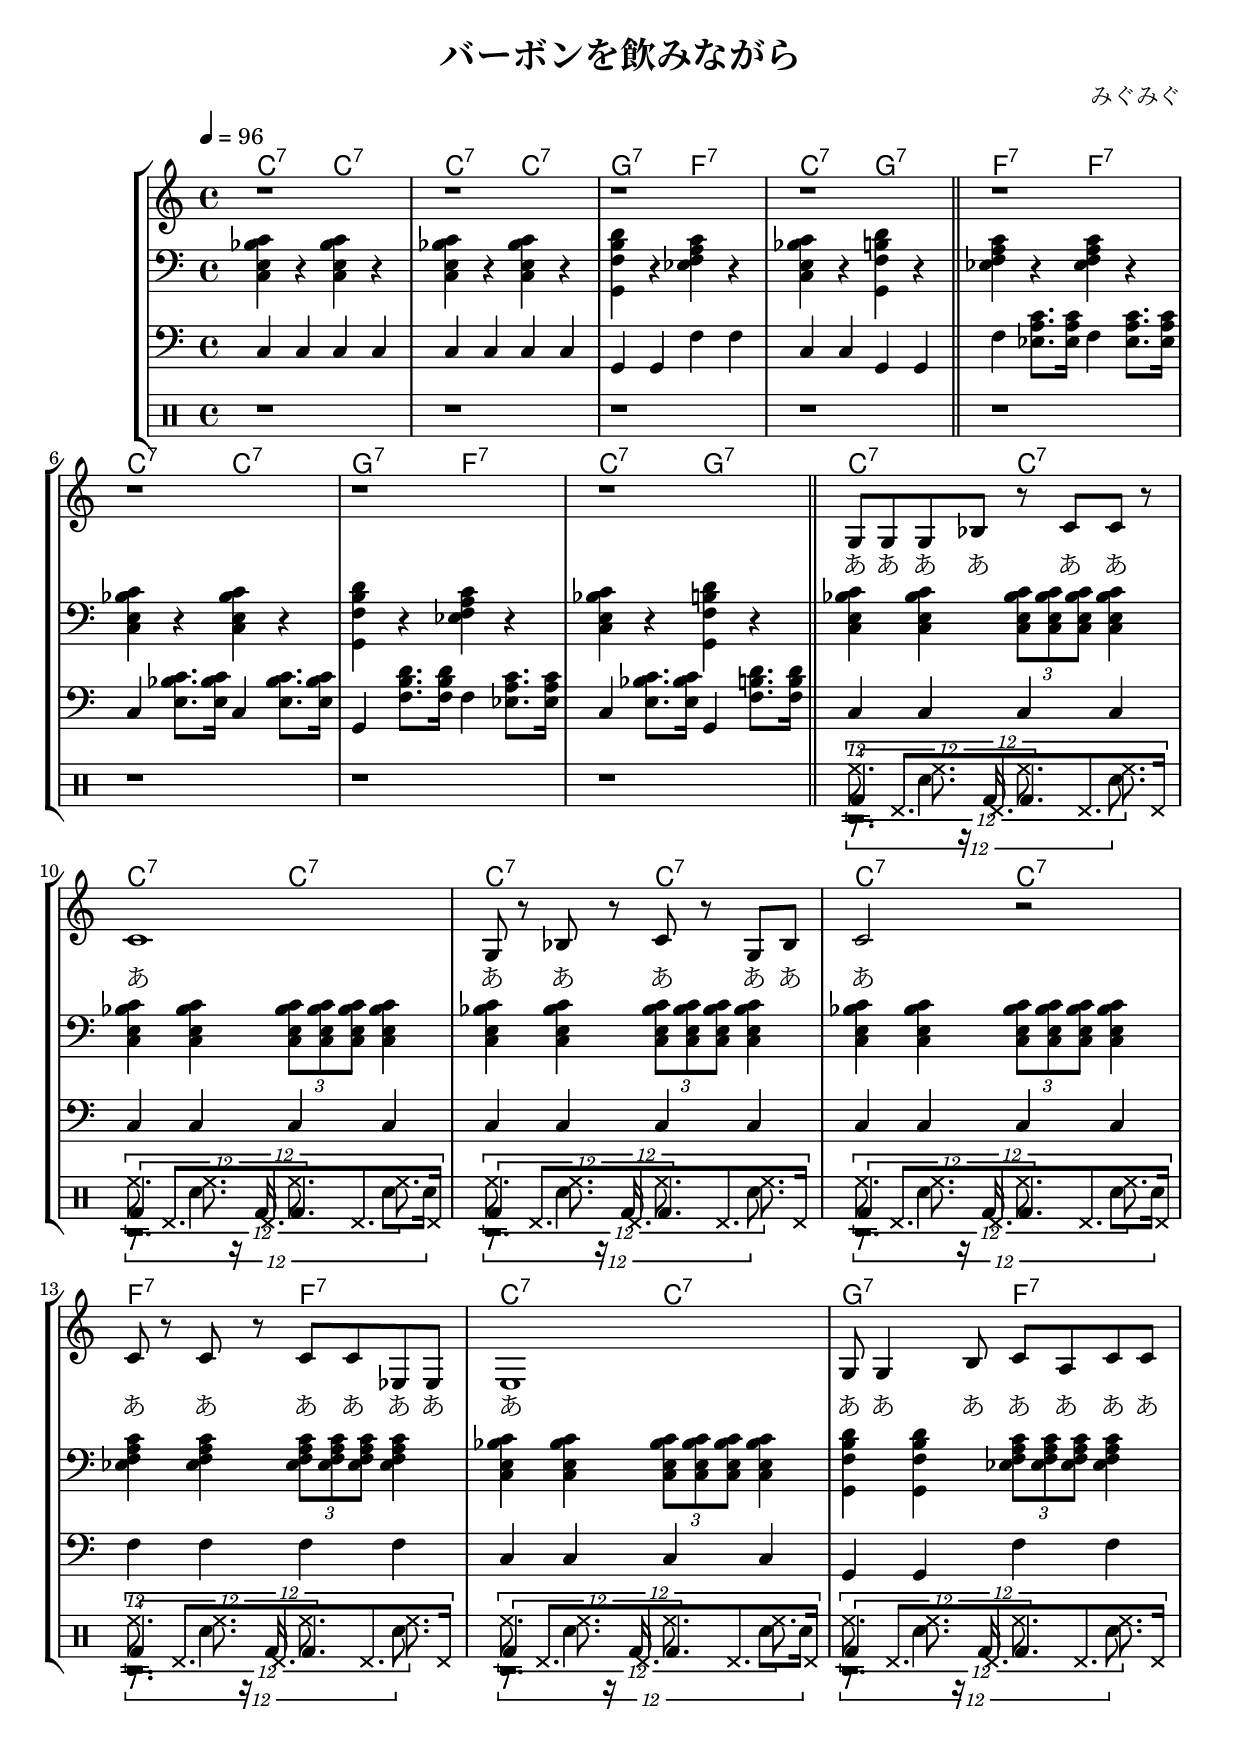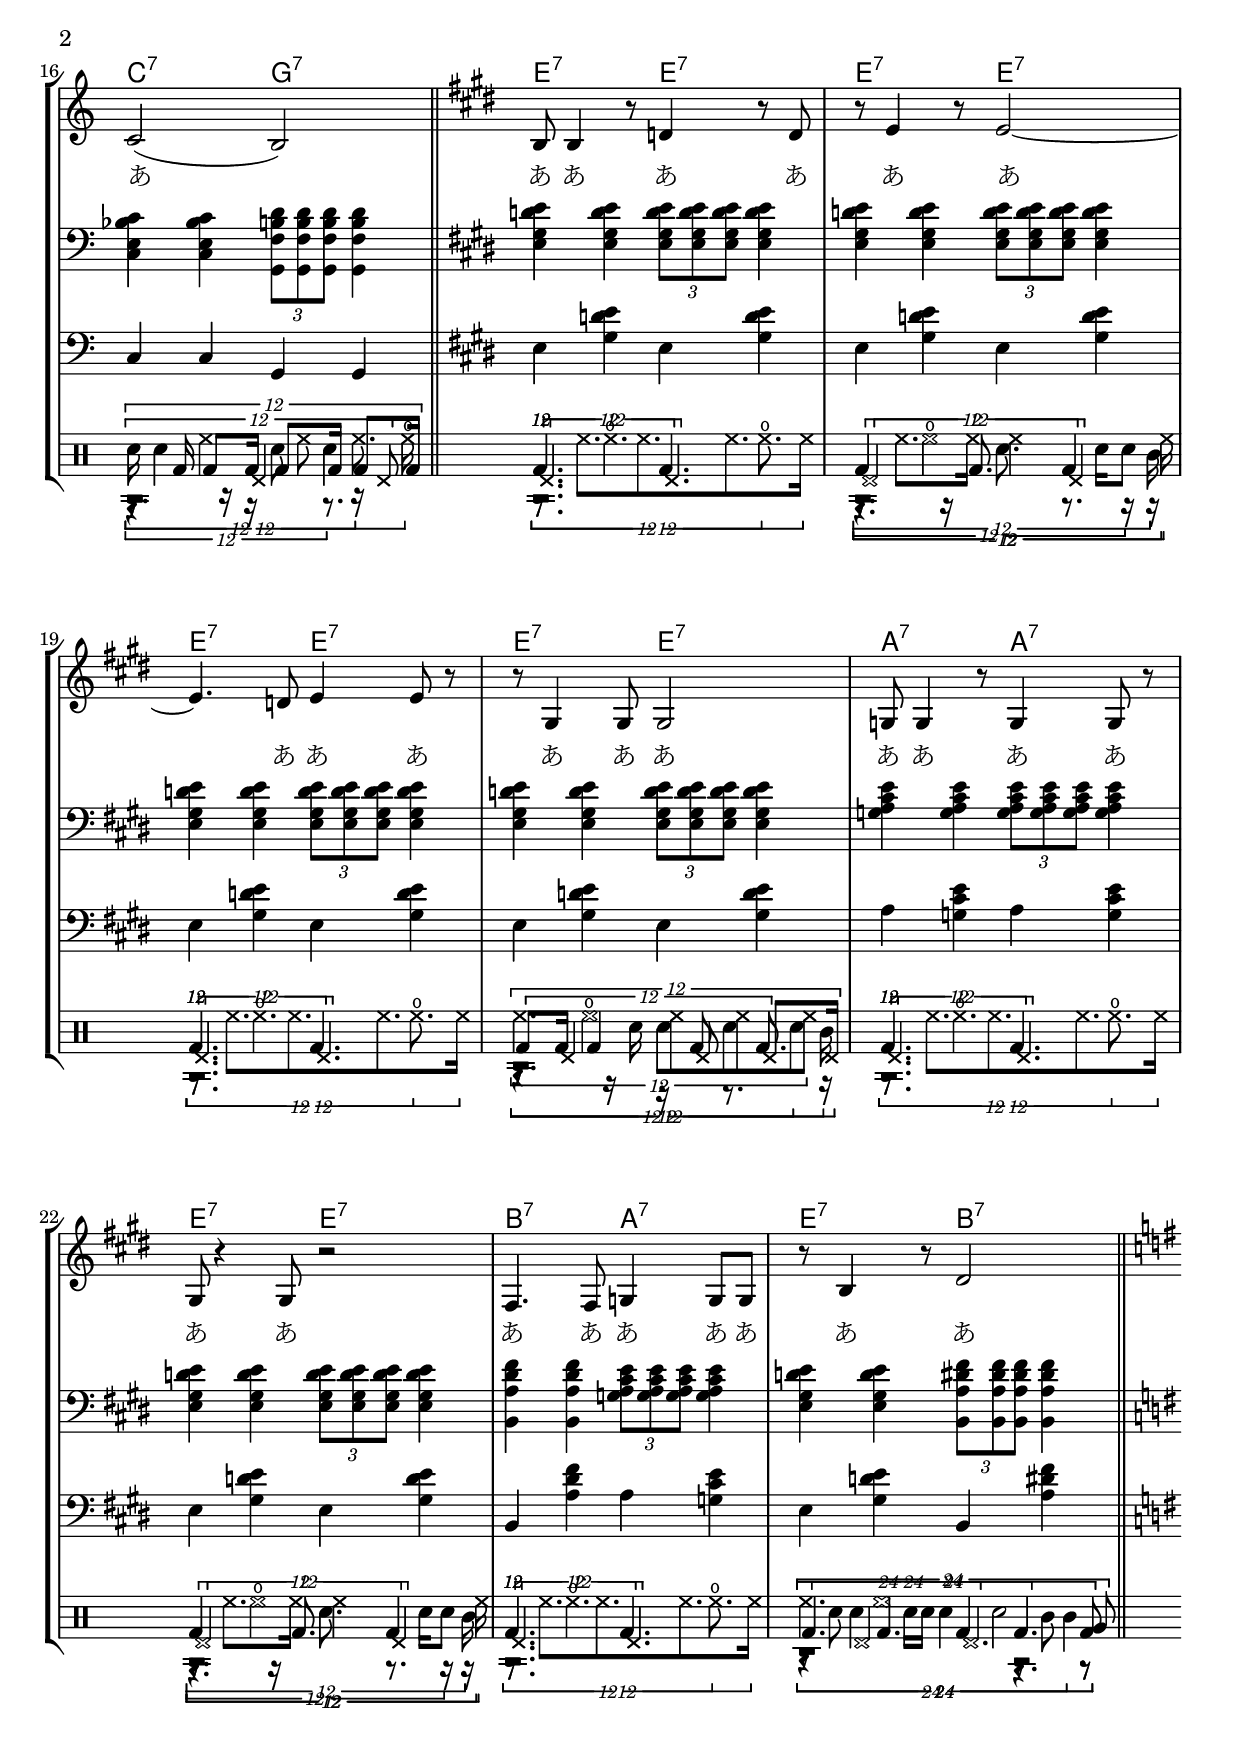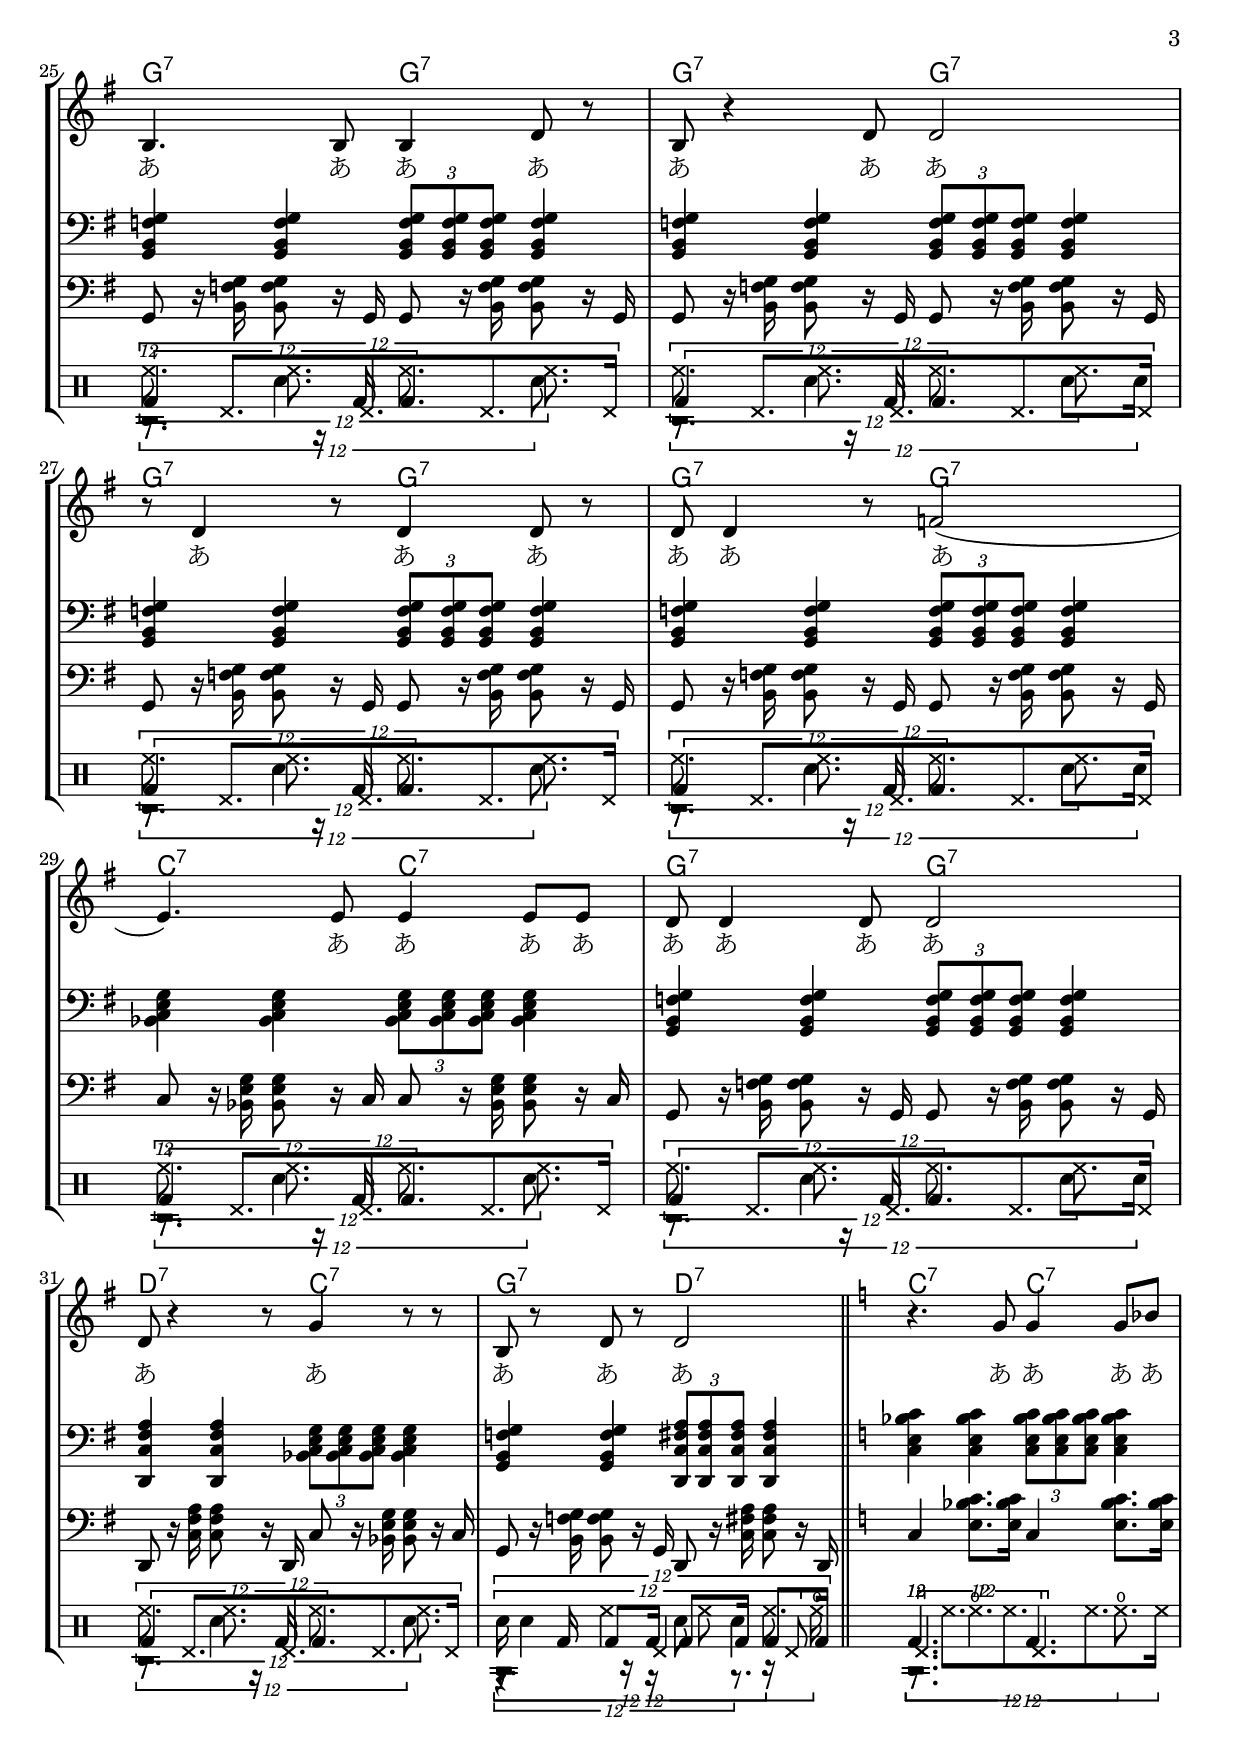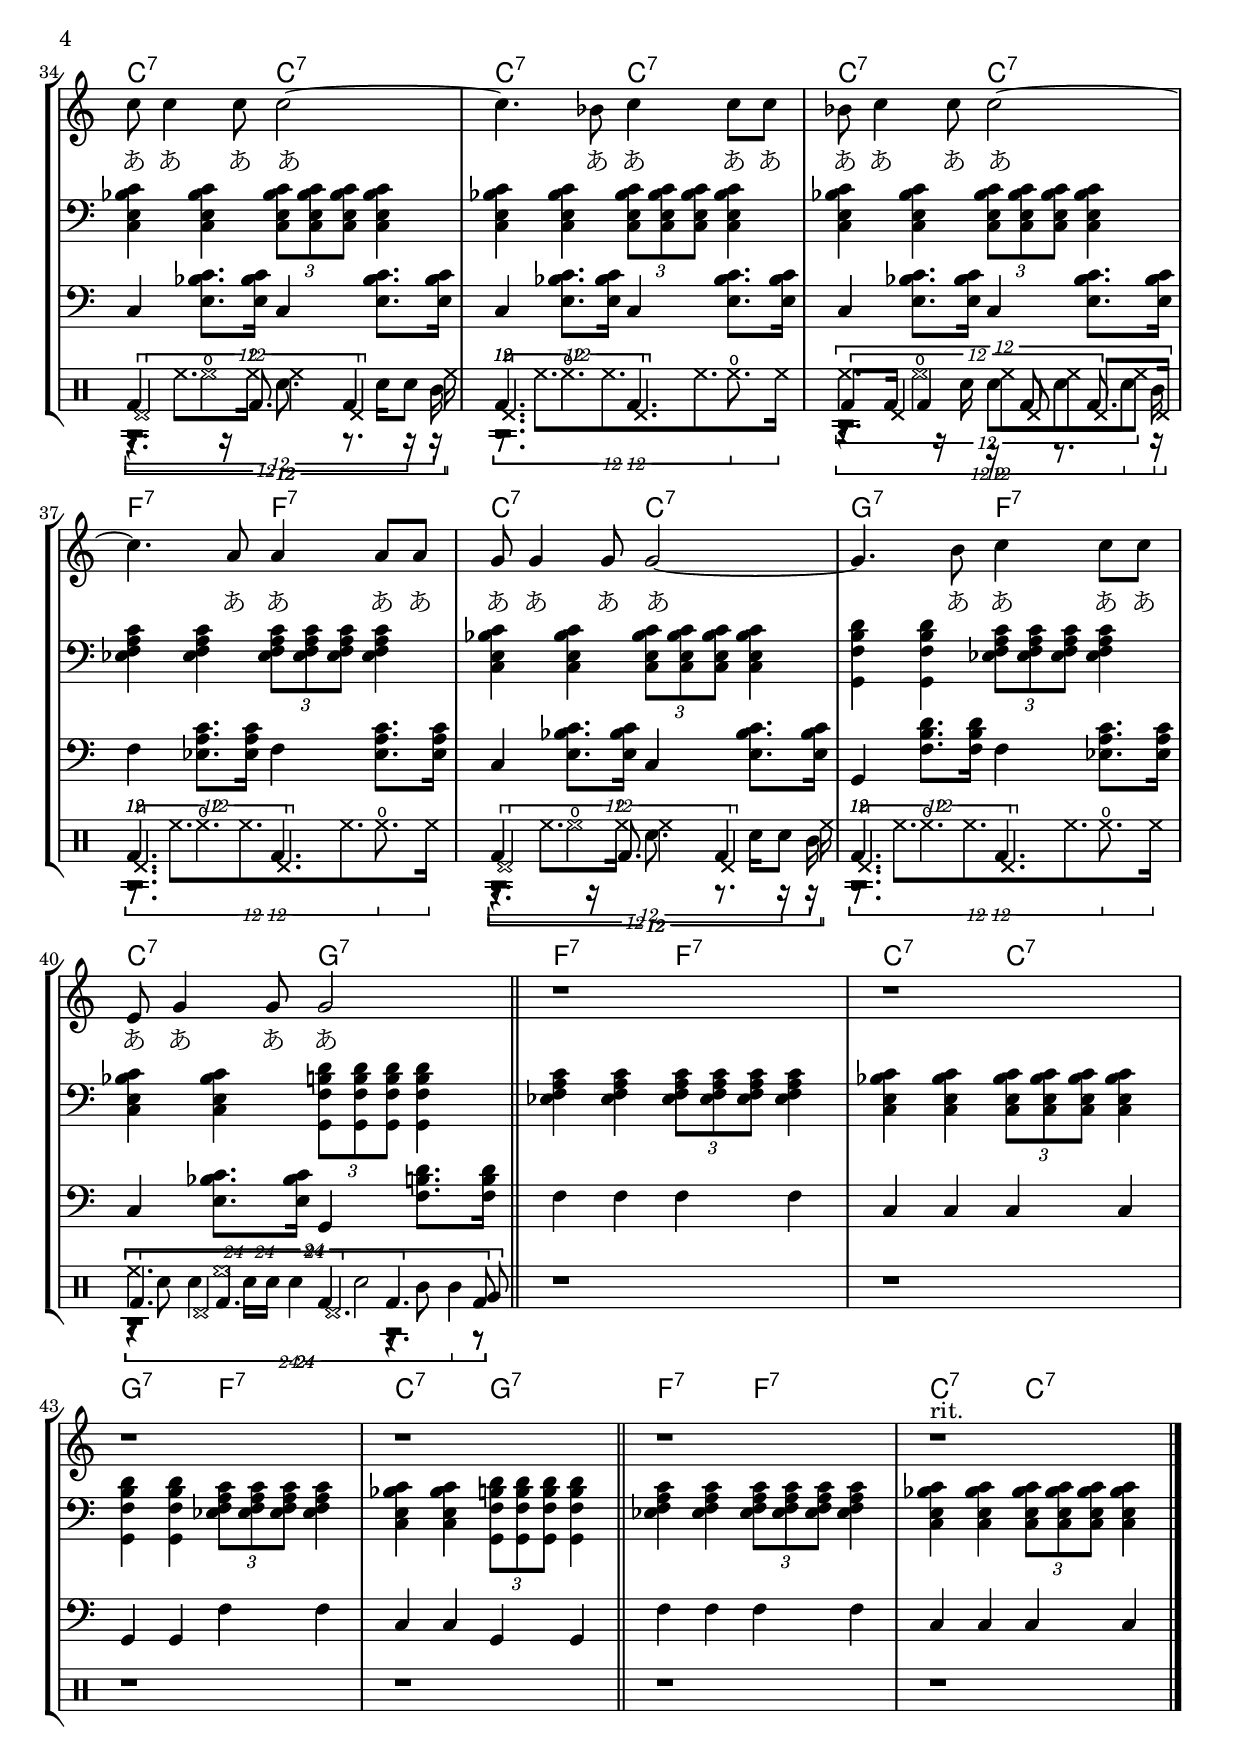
\version "2.12.1"

\header {
	title = \markup {バーボンを飲みながら}
	composer = \markup \center-column {みぐみぐ}
}

harmony = \chordmode {
	c2:7 c:7 c:7 c:7 g:7 f:7 c:7 g:7 

	f:7 f:7 c:7 c:7 g:7 f:7 c:7 g:7 

	c:7 c:7 c:7 c:7 c:7 c:7 c:7 c:7 f:7 f:7 c:7 c:7 g:7 f:7 c:7 g:7 

	e:7 e:7 e:7 e:7 e:7 e:7 e:7 e:7 a:7 a:7 e:7 e:7 b:7 a:7 e:7 b:7 

	g:7 g:7 g:7 g:7 g:7 g:7 g:7 g:7 c:7 c:7 g:7 g:7 d:7 c:7 g:7 d:7 

	c:7 c:7 c:7 c:7 c:7 c:7 c:7 c:7 f:7 f:7 c:7 c:7 g:7 f:7 c:7 g:7 

	f:7 f:7 c:7 c:7 g:7 f:7 c:7 g:7 

	f:7 f:7 c:7 c:7 
}

melody = {
	\key c \major
	\tempo 4 = 96
	r1 | r1 | r1 | r1   
	r1 | r1 | r1 | r1   
	\set Staff.midiInstrument = #"Honky-tonk"
	 g8  g8  g8  bes8  r8  c'8  c'8  r8 
	c'1 
	g8  r8  bes8  r8  c'8  r8  g8  bes8 
	c'2  r2 
	c'8  r8  c'8  r8  c'8  c'8  es8  es8 
	e1 
	g8  g4  b8  c'8  a8  c'8  c'8 
	c'2  (b2)
	\set Staff.midiInstrument = #"Honky-tonk"
		\key e \major
 b8  b4  r8  d'4  r8  d'8 
	r8  e'4  r8  e'2~ 
	e'4.  d'8  e'4  e'8  r8 
	r8  gis4  gis8  gis2 
	g8  g4  r8  g4  g8  r8 
	gis8  r4  gis8  r2 
	fis4.  fis8  g4  g8  g8 
	r8  b4  r8  dis'2
	\set Staff.midiInstrument = #"Honky-tonk"
		\key g \major
 b4.  b8  b4  d'8  r8 
	b8  r4  d'8  d'2 
	r8  d'4  r8  d'4  d'8  r8 
	d'8  d'4  r8  f'2 
	(e'4.)  e'8  e'4  e'8  e'8 
	d'8  d'4  d'8  d'2 
	d'8  r4  r8  g'4  r8  r8 
	b8  r8  d'8  r8  d'2
	\set Staff.midiInstrument = #"Honky-tonk"
		\key c \major
r4. g'8  g'4  g'8  bes'8 
	c''8  c''4  c''8  c''2~ 
	c''4.  bes'8  c''4  c''8  c''8 
	bes'8  c''4  c''8  c''2~ 
	c''4.  a'8  a'4  a'8  a'8 
	g'8  g'4  g'8  g'2~ 
	g'4.  b'8  c''4  c''8  c''8 
	e'8  g'4  g'8  g'2
	r1 | r1 | r1 | r1   
	r1 | r1^"rit." \bar "|."
}

words = \lyricmode {
	
	
	あ  あ  あ  あ  あ  あ  あ  あ  あ  あ  あ  あ  あ  あ  あ  あ  あ  あ  あ  あ  あ  あ  あ  あ  あ  あ  あ  あ  
	あ  あ  あ  あ  あ  あ  あ  あ  あ  あ  あ  あ  あ  あ  あ  あ  あ  あ  あ  あ  あ  あ  あ  あ  あ  
	あ  あ  あ  あ  あ  あ  あ  あ  あ  あ  あ  あ  あ  あ  あ  あ  あ  あ  あ  あ  あ  あ  あ  あ  あ  あ  
	あ  あ  あ  あ  あ  あ  あ  あ  あ  あ  あ  あ  あ  あ  あ  あ  あ  あ  あ  あ  あ  あ  あ  あ  あ  あ  あ  あ  あ  あ  あ  あ  
	
	
}

tempochange = {
	\tempo 4 = 96
	r1 | r1 | r1 | r1 \bar "||"
	\tempo 4 = 96
	r1 | r1 | r1 | r1 \bar "||"
	\tempo 4 = 96
	r1 | r1 | r1 | r1 | r1 | r1 | r1 | r1 \bar "||"
	\tempo 4 = 96
	r1 | r1 | r1 | r1 | r1 | r1 | r1 | r1 \bar "||"
	\tempo 4 = 96
	r1 | r1 | r1 | r1 | r1 | r1 | r1 | r1 \bar "||"
	\tempo 4 = 96
	r1 | r1 | r1 | r1 | r1 | r1 | r1 | r1 \bar "||"
	\tempo 4 = 96
	r1 | r1 | r1 | r1 \bar "||"
	\tempo 4 = 96
	r1 | \tempo 4 = 72 r2 \tempo 4 = 64 r2 \bar "|."
}

mainacc = {
	\clef bass
	\set Staff.midiInstrument = #"Acoustic Guitar (steel)"
	\key c \major
	\tempo 4 = 96
	<c e bes c'>4 r4
	<c e bes c'>4 r4
	<c e bes c'>4 r4
	<c e bes c'>4 r4
	<g, f b d'>4 r4
	<f es a c'>4 r4
	<c e bes c'>4 r4
	<g, f b d'>4 r4
	\bar "||"

	\set Staff.midiInstrument = #"Acoustic Guitar (steel)"
	<f es a c'>4 r4
	<f es a c'>4 r4
	<c e bes c'>4 r4
	<c e bes c'>4 r4
	<g, f b d'>4 r4
	<f es a c'>4 r4
	<c e bes c'>4 r4
	<g, f b d'>4 r4
	\bar "||"

	\set Staff.midiInstrument = #"Acoustic Guitar (steel)"
	<c e bes c'>4 <c e bes c'>4
	\tuplet 3/2 { <c e bes c'>8 <c e bes c'>8 <c e bes c'>8 } <c e bes c'>4
	<c e bes c'>4 <c e bes c'>4
	\tuplet 3/2 { <c e bes c'>8 <c e bes c'>8 <c e bes c'>8 } <c e bes c'>4
	<c e bes c'>4 <c e bes c'>4
	\tuplet 3/2 { <c e bes c'>8 <c e bes c'>8 <c e bes c'>8 } <c e bes c'>4
	<c e bes c'>4 <c e bes c'>4
	\tuplet 3/2 { <c e bes c'>8 <c e bes c'>8 <c e bes c'>8 } <c e bes c'>4
	<f es a c'>4 <f es a c'>4
	\tuplet 3/2 { <f es a c'>8 <f es a c'>8 <f es a c'>8 } <f es a c'>4
	<c e bes c'>4 <c e bes c'>4
	\tuplet 3/2 { <c e bes c'>8 <c e bes c'>8 <c e bes c'>8 } <c e bes c'>4
	<g, f b d'>4 <g, f b d'>4
	\tuplet 3/2 { <f es a c'>8 <f es a c'>8 <f es a c'>8 } <f es a c'>4
	<c e bes c'>4 <c e bes c'>4
	\tuplet 3/2 { <g, f b d'>8 <g, f b d'>8 <g, f b d'>8 } <g, f b d'>4
	\bar "||"

	\set Staff.midiInstrument = #"Acoustic Guitar (steel)"
	\key e \major
	<e gis d' e'>4 <e gis d' e'>4
	\tuplet 3/2 { <e gis d' e'>8 <e gis d' e'>8 <e gis d' e'>8 } <e gis d' e'>4
	<e gis d' e'>4 <e gis d' e'>4
	\tuplet 3/2 { <e gis d' e'>8 <e gis d' e'>8 <e gis d' e'>8 } <e gis d' e'>4
	<e gis d' e'>4 <e gis d' e'>4
	\tuplet 3/2 { <e gis d' e'>8 <e gis d' e'>8 <e gis d' e'>8 } <e gis d' e'>4
	<e gis d' e'>4 <e gis d' e'>4
	\tuplet 3/2 { <e gis d' e'>8 <e gis d' e'>8 <e gis d' e'>8 } <e gis d' e'>4
	<a g cis' e'>4 <a g cis' e'>4
	\tuplet 3/2 { <a g cis' e'>8 <a g cis' e'>8 <a g cis' e'>8 } <a g cis' e'>4
	<e gis d' e'>4 <e gis d' e'>4
	\tuplet 3/2 { <e gis d' e'>8 <e gis d' e'>8 <e gis d' e'>8 } <e gis d' e'>4
	<b, a dis' fis'>4 <b, a dis' fis'>4
	\tuplet 3/2 { <a g cis' e'>8 <a g cis' e'>8 <a g cis' e'>8 } <a g cis' e'>4
	<e gis d' e'>4 <e gis d' e'>4
	\tuplet 3/2 { <b, a dis' fis'>8 <b, a dis' fis'>8 <b, a dis' fis'>8 } <b, a dis' fis'>4
	\bar "||"

	\set Staff.midiInstrument = #"Acoustic Guitar (steel)"
	\key g \major
	<g, b, f g>4 <g, b, f g>4
	\tuplet 3/2 { <g, b, f g>8 <g, b, f g>8 <g, b, f g>8 } <g, b, f g>4
	<g, b, f g>4 <g, b, f g>4
	\tuplet 3/2 { <g, b, f g>8 <g, b, f g>8 <g, b, f g>8 } <g, b, f g>4
	<g, b, f g>4 <g, b, f g>4
	\tuplet 3/2 { <g, b, f g>8 <g, b, f g>8 <g, b, f g>8 } <g, b, f g>4
	<g, b, f g>4 <g, b, f g>4
	\tuplet 3/2 { <g, b, f g>8 <g, b, f g>8 <g, b, f g>8 } <g, b, f g>4
	<c bes, e g>4 <c bes, e g>4
	\tuplet 3/2 { <c bes, e g>8 <c bes, e g>8 <c bes, e g>8 } <c bes, e g>4
	<g, b, f g>4 <g, b, f g>4
	\tuplet 3/2 { <g, b, f g>8 <g, b, f g>8 <g, b, f g>8 } <g, b, f g>4
	<d, c fis a>4 <d, c fis a>4
	\tuplet 3/2 { <c bes, e g>8 <c bes, e g>8 <c bes, e g>8 } <c bes, e g>4
	<g, b, f g>4 <g, b, f g>4
	\tuplet 3/2 { <d, c fis a>8 <d, c fis a>8 <d, c fis a>8 } <d, c fis a>4
	\bar "||"

	\set Staff.midiInstrument = #"Acoustic Guitar (steel)"
	\key c \major
	<c e bes c'>4 <c e bes c'>4
	\tuplet 3/2 { <c e bes c'>8 <c e bes c'>8 <c e bes c'>8 } <c e bes c'>4
	<c e bes c'>4 <c e bes c'>4
	\tuplet 3/2 { <c e bes c'>8 <c e bes c'>8 <c e bes c'>8 } <c e bes c'>4
	<c e bes c'>4 <c e bes c'>4
	\tuplet 3/2 { <c e bes c'>8 <c e bes c'>8 <c e bes c'>8 } <c e bes c'>4
	<c e bes c'>4 <c e bes c'>4
	\tuplet 3/2 { <c e bes c'>8 <c e bes c'>8 <c e bes c'>8 } <c e bes c'>4
	<f es a c'>4 <f es a c'>4
	\tuplet 3/2 { <f es a c'>8 <f es a c'>8 <f es a c'>8 } <f es a c'>4
	<c e bes c'>4 <c e bes c'>4
	\tuplet 3/2 { <c e bes c'>8 <c e bes c'>8 <c e bes c'>8 } <c e bes c'>4
	<g, f b d'>4 <g, f b d'>4
	\tuplet 3/2 { <f es a c'>8 <f es a c'>8 <f es a c'>8 } <f es a c'>4
	<c e bes c'>4 <c e bes c'>4
	\tuplet 3/2 { <g, f b d'>8 <g, f b d'>8 <g, f b d'>8 } <g, f b d'>4
	\bar "||"

	\set Staff.midiInstrument = #"Acoustic Guitar (steel)"
	<f es a c'>4 <f es a c'>4
	\tuplet 3/2 { <f es a c'>8 <f es a c'>8 <f es a c'>8 } <f es a c'>4
	<c e bes c'>4 <c e bes c'>4
	\tuplet 3/2 { <c e bes c'>8 <c e bes c'>8 <c e bes c'>8 } <c e bes c'>4
	<g, f b d'>4 <g, f b d'>4
	\tuplet 3/2 { <f es a c'>8 <f es a c'>8 <f es a c'>8 } <f es a c'>4
	<c e bes c'>4 <c e bes c'>4
	\tuplet 3/2 { <g, f b d'>8 <g, f b d'>8 <g, f b d'>8 } <g, f b d'>4
	\bar "||"

	\set Staff.midiInstrument = #"Acoustic Guitar (steel)"
	<f es a c'>4 <f es a c'>4
	\tuplet 3/2 { <f es a c'>8 <f es a c'>8 <f es a c'>8 } <f es a c'>4
	<c e bes c'>4 <c e bes c'>4
	\tuplet 3/2 { <c e bes c'>8 <c e bes c'>8 <c e bes c'>8 } <c e bes c'>4
	\bar "|."
}

subacc = {
	\clef bass
	\set Staff.midiInstrument = #"Electric Bass (finger)"
	\key c \major
	\tempo 4 = 96
	c4 c4
	c4 c4
	c4 c4
	c4 c4
	g,4 g,4
	f4 f4
	c4 c4
	g,4 g,4
	\bar "||"

	\set Staff.midiInstrument = #"Electric Bass (finger)"
	f4 <es a c'>8. <es a c'>16
	f4 <es a c'>8. <es a c'>16
	c4 <e bes c'>8. <e bes c'>16
	c4 <e bes c'>8. <e bes c'>16
	g,4 <f b d'>8. <f b d'>16
	f4 <es a c'>8. <es a c'>16
	c4 <e bes c'>8. <e bes c'>16
	g,4 <f b d'>8. <f b d'>16
	\bar "||"

	\set Staff.midiInstrument = #"Electric Bass (finger)"
	c4 c4
	c4 c4
	c4 c4
	c4 c4
	c4 c4
	c4 c4
	c4 c4
	c4 c4
	f4 f4
	f4 f4
	c4 c4
	c4 c4
	g,4 g,4
	f4 f4
	c4 c4
	g,4 g,4
	\bar "||"

	\set Staff.midiInstrument = #"Electric Bass (finger)"
	\key e \major
	e4 <gis d' e'>4
	e4 <gis d' e'>4
	e4 <gis d' e'>4
	e4 <gis d' e'>4
	e4 <gis d' e'>4
	e4 <gis d' e'>4
	e4 <gis d' e'>4
	e4 <gis d' e'>4
	a4 <g cis' e'>4
	a4 <g cis' e'>4
	e4 <gis d' e'>4
	e4 <gis d' e'>4
	b,4 <a dis' fis'>4
	a4 <g cis' e'>4
	e4 <gis d' e'>4
	b,4 <a dis' fis'>4
	\bar "||"

	\set Staff.midiInstrument = #"Electric Bass (finger)"
	\key g \major
	g,8 r16 <b, f g>16 <b, f g>8 r16 g,16
	g,8 r16 <b, f g>16 <b, f g>8 r16 g,16
	g,8 r16 <b, f g>16 <b, f g>8 r16 g,16
	g,8 r16 <b, f g>16 <b, f g>8 r16 g,16
	g,8 r16 <b, f g>16 <b, f g>8 r16 g,16
	g,8 r16 <b, f g>16 <b, f g>8 r16 g,16
	g,8 r16 <b, f g>16 <b, f g>8 r16 g,16
	g,8 r16 <b, f g>16 <b, f g>8 r16 g,16
	c8 r16 <bes, e g>16 <bes, e g>8 r16 c16
	c8 r16 <bes, e g>16 <bes, e g>8 r16 c16
	g,8 r16 <b, f g>16 <b, f g>8 r16 g,16
	g,8 r16 <b, f g>16 <b, f g>8 r16 g,16
	d,8 r16 <c fis a>16 <c fis a>8 r16 d,16
	c8 r16 <bes, e g>16 <bes, e g>8 r16 c16
	g,8 r16 <b, f g>16 <b, f g>8 r16 g,16
	d,8 r16 <c fis a>16 <c fis a>8 r16 d,16
	\bar "||"

	\set Staff.midiInstrument = #"Electric Bass (finger)"
	\key c \major
	c4 <e bes c'>8. <e bes c'>16
	c4 <e bes c'>8. <e bes c'>16
	c4 <e bes c'>8. <e bes c'>16
	c4 <e bes c'>8. <e bes c'>16
	c4 <e bes c'>8. <e bes c'>16
	c4 <e bes c'>8. <e bes c'>16
	c4 <e bes c'>8. <e bes c'>16
	c4 <e bes c'>8. <e bes c'>16
	f4 <es a c'>8. <es a c'>16
	f4 <es a c'>8. <es a c'>16
	c4 <e bes c'>8. <e bes c'>16
	c4 <e bes c'>8. <e bes c'>16
	g,4 <f b d'>8. <f b d'>16
	f4 <es a c'>8. <es a c'>16
	c4 <e bes c'>8. <e bes c'>16
	g,4 <f b d'>8. <f b d'>16
	\bar "||"

	\set Staff.midiInstrument = #"Electric Bass (finger)"
	f4 f4
	f4 f4
	c4 c4
	c4 c4
	g,4 g,4
	f4 f4
	c4 c4
	g,4 g,4
	\bar "||"

	\set Staff.midiInstrument = #"Electric Bass (finger)"
	f4 f4
	f4 f4
	c4 c4
	c4 c4
	\bar "|."
}

percA = {
	\drummode {
	r1 |r1 |r1 |r1 \bar "||"
	r1 |r1 |r1 |r1 \bar "||"
	\times 16/12{ hh8. hh8. hh8. hh8. } |\times 16/12{ hh8. hh8. hh8. hh8. } |\times 16/12{ hh8. hh8. hh8. hh8. } |\times 16/12{ hh8. hh8. hh8. hh8. } |\times 16/12{ hh8. hh8. hh8. hh8. } |\times 16/12{ hh8. hh8. hh8. hh8. } |\times 16/12{ hh8. hh8. hh8. hh8. } |\times 16/12{ r8. hh4 hh8 hh8. } \bar "||"
	\times 16/12{ r8 hh8. hh8. hh8. hh16 } |\times 16/12{ r8 hh8. hh16 hh4 r16 hh16 } |\times 16/12{ r8 hh8. hh8. hh8. hh16 } |\times 16/12{ hh4. hh8 hh8 hh8 } |\times 16/12{ r8 hh8. hh8. hh8. hh16 } |\times 16/12{ r8 hh8. hh16 hh4 r16 hh16 } |\times 16/12{ r8 hh8. hh8. hh8. hh16 } |\times 16/24{ hh4. hh1 r8 } \bar "||"
	\times 16/12{ hh8. hh8. hh8. hh8. } |\times 16/12{ hh8. hh8. hh8. hh8. } |\times 16/12{ hh8. hh8. hh8. hh8. } |\times 16/12{ hh8. hh8. hh8. hh8. } |\times 16/12{ hh8. hh8. hh8. hh8. } |\times 16/12{ hh8. hh8. hh8. hh8. } |\times 16/12{ hh8. hh8. hh8. hh8. } |\times 16/12{ r8. hh4 hh8 hh8. } \bar "||"
	\times 16/12{ r8 hh8. hh8. hh8. hh16 } |\times 16/12{ r8 hh8. hh16 hh4 r16 hh16 } |\times 16/12{ r8 hh8. hh8. hh8. hh16 } |\times 16/12{ hh4. hh8 hh8 hh8 } |\times 16/12{ r8 hh8. hh8. hh8. hh16 } |\times 16/12{ r8 hh8. hh16 hh4 r16 hh16 } |\times 16/12{ r8 hh8. hh8. hh8. hh16 } |\times 16/24{ hh4. hh1 r8 } \bar "||"
	r1 |r1 |r1 |r1 \bar "||"
	r1 |r1 \bar "|."
	}
}

percB = {
	\drummode {
	r1 |r1 |r1 |r1 \bar "||"
	r1 |r1 |r1 |r1 \bar "||"
	\times 16/12{ r8. sn4. sn8. } |\times 16/12{ r8. sn4. sn8 sn16 } |\times 16/12{ r8. sn4. sn8. } |\times 16/12{ r8. sn4. sn8 sn16 } |\times 16/12{ r8. sn4. sn8. } |\times 16/12{ r8. sn4. sn8 sn16 } |\times 16/12{ r8. sn4. sn8. } |\times 16/12{ sn16 sn4 r16 sn8 sn4 } \bar "||"
	\times 16/12{ r2. } |\times 16/12{ r4. sn8. sn16 sn8 } |\times 16/12{ r2. } |\times 16/12{ r4 r16 sn16 sn8 sn8 sn8 } |\times 16/12{ r2. } |\times 16/12{ r4. sn8. sn16 sn8 } |\times 16/12{ r2. } |\times 16/24{ r8 sn8 sn4 sn16 sn16 sn4 sn2 r8 } \bar "||"
	\times 16/12{ r8. sn4. sn8. } |\times 16/12{ r8. sn4. sn8 sn16 } |\times 16/12{ r8. sn4. sn8. } |\times 16/12{ r8. sn4. sn8 sn16 } |\times 16/12{ r8. sn4. sn8. } |\times 16/12{ r8. sn4. sn8 sn16 } |\times 16/12{ r8. sn4. sn8. } |\times 16/12{ sn16 sn4 r16 sn8 sn4 } \bar "||"
	\times 16/12{ r2. } |\times 16/12{ r4. sn8. sn16 sn8 } |\times 16/12{ r2. } |\times 16/12{ r4 r16 sn16 sn8 sn8 sn8 } |\times 16/12{ r2. } |\times 16/12{ r4. sn8. sn16 sn8 } |\times 16/12{ r2. } |\times 16/24{ r8 sn8 sn4 sn16 sn16 sn4 sn2 r8 } \bar "||"
	r1 |r1 |r1 |r1 \bar "||"
	r1 |r1 \bar "|."
	}
}

percC = {
	\drummode {
	r1 |r1 |r1 |r1 \bar "||"
	r1 |r1 |r1 |r1 \bar "||"
	\times 16/12{ bd4 r16 bd16 bd4. } |\times 16/12{ bd4 r16 bd16 bd4. } |\times 16/12{ bd4 r16 bd16 bd4. } |\times 16/12{ bd4 r16 bd16 bd4. } |\times 16/12{ bd4 r16 bd16 bd4. } |\times 16/12{ bd4 r16 bd16 bd4. } |\times 16/12{ bd4 r16 bd16 bd4. } |\times 16/12{ r8 bd16 bd8 bd16 bd8 bd16 bd8 bd16 } \bar "||"
	\times 16/12{ bd4. bd4. } |\times 16/12{ bd4 r16 bd8. bd4 } |\times 16/12{ bd4. bd4. } |\times 16/12{ bd8 bd16 bd4 bd8 bd8. } |\times 16/12{ bd4. bd4. } |\times 16/12{ bd4 r16 bd8. bd4 } |\times 16/12{ bd4. bd4. } |\times 16/24{ bd4. bd4. bd4 bd4. bd8 } \bar "||"
	\times 16/12{ bd4 r16 bd16 bd4. } |\times 16/12{ bd4 r16 bd16 bd4. } |\times 16/12{ bd4 r16 bd16 bd4. } |\times 16/12{ bd4 r16 bd16 bd4. } |\times 16/12{ bd4 r16 bd16 bd4. } |\times 16/12{ bd4 r16 bd16 bd4. } |\times 16/12{ bd4 r16 bd16 bd4. } |\times 16/12{ r8 bd16 bd8 bd16 bd8 bd16 bd8 bd16 } \bar "||"
	\times 16/12{ bd4. bd4. } |\times 16/12{ bd4 r16 bd8. bd4 } |\times 16/12{ bd4. bd4. } |\times 16/12{ bd8 bd16 bd4 bd8 bd8. } |\times 16/12{ bd4. bd4. } |\times 16/12{ bd4 r16 bd8. bd4 } |\times 16/12{ bd4. bd4. } |\times 16/24{ bd4. bd4. bd4 bd4. bd8 } \bar "||"
	r1 |r1 |r1 |r1 \bar "||"
	r1 |r1 \bar "|."
	}
}

percD = {
	\drummode {
	r1 |r1 |r1 |r1 \bar "||"
	r1 |r1 |r1 |r1 \bar "||"
	\times 16/12{ r8 hhp8. hhp8. hhp8. hhp16 } |\times 16/12{ r8 hhp8. hhp8. hhp8. hhp16 } |\times 16/12{ r8 hhp8. hhp8. hhp8. hhp16 } |\times 16/12{ r8 hhp8. hhp8. hhp8. hhp16 } |\times 16/12{ r8 hhp8. hhp8. hhp8. hhp16 } |\times 16/12{ r8 hhp8. hhp8. hhp8. hhp16 } |\times 16/12{ r8 hhp8. hhp8. hhp8. hhp16 } |\times 16/12{ r4 r16 hhp4 r16 hhp8 } \bar "||"
	\times 16/12{ r8. hho4. hho8. } |\times 16/12{ r8. hho2 r16 } |\times 16/12{ r8. hho4. hho8. } |\times 16/12{ r8. hho2 r16 } |\times 16/12{ r8. hho4. hho8. } |\times 16/12{ r8. hho2 r16 } |\times 16/12{ r8. hho4. hho8. } |\times 16/24{ r1 r2 } \bar "||"
	\times 16/12{ r8 hhp8. hhp8. hhp8. hhp16 } |\times 16/12{ r8 hhp8. hhp8. hhp8. hhp16 } |\times 16/12{ r8 hhp8. hhp8. hhp8. hhp16 } |\times 16/12{ r8 hhp8. hhp8. hhp8. hhp16 } |\times 16/12{ r8 hhp8. hhp8. hhp8. hhp16 } |\times 16/12{ r8 hhp8. hhp8. hhp8. hhp16 } |\times 16/12{ r8 hhp8. hhp8. hhp8. hhp16 } |\times 16/12{ r4 r16 hhp4 r16 hhp8 } \bar "||"
	\times 16/12{ r8. hho4. hho8. } |\times 16/12{ r8. hho2 r16 } |\times 16/12{ r8. hho4. hho8. } |\times 16/12{ r8. hho2 r16 } |\times 16/12{ r8. hho4. hho8. } |\times 16/12{ r8. hho2 r16 } |\times 16/12{ r8. hho4. hho8. } |\times 16/24{ r1 r2 } \bar "||"
	r1 |r1 |r1 |r1 \bar "||"
	r1 |r1 \bar "|."
	}
}

percE = {
	\drummode {
	r1 |r1 |r1 |r1 \bar "||"
	r1 |r1 |r1 |r1 \bar "||"
	\times 16/12{ r2. } |r1 |r1 |r1 |\times 16/12{ r2. } |r1 |r1 |\times 16/12{ r2 r8. hho16 } \bar "||"
	\times 16/12{ hhp4. hhp4. } |\times 16/12{ hhp2 hhp4 } |\times 16/12{ hhp4. hhp4. } |\times 16/12{ r8 hhp4 r16 hhp8 hhp8 hhp16 } |\times 16/12{ hhp4. hhp4. } |\times 16/12{ hhp2 hhp4 } |\times 16/12{ hhp4. hhp4. } |\times 16/24{ r4 hhp2 hhp2. } \bar "||"
	\times 16/12{ r2. } |r1 |r1 |r1 |\times 16/12{ r2. } |r1 |r1 |\times 16/12{ r2 r8. hho16 } \bar "||"
	\times 16/12{ hhp4. hhp4. } |\times 16/12{ hhp2 hhp4 } |\times 16/12{ hhp4. hhp4. } |\times 16/12{ r8 hhp4 r16 hhp8 hhp8 hhp16 } |\times 16/12{ hhp4. hhp4. } |\times 16/12{ hhp2 hhp4 } |\times 16/12{ hhp4. hhp4. } |\times 16/24{ r4 hhp2 hhp2. } \bar "||"
	r1 |r1 |r1 |r1 \bar "||"
	r1 |r1 \bar "|."
	}
}

percF = {
	\drummode {
	r1 | r1 | r1 | r1 \bar "||"
	r1 | r1 | r1 | r1 \bar "||"
	r1 | r1 | r1 | r1 | r1 | r1 | r1 | r1 \bar "||"
	\times 16/12{ r2. } |\times 16/12{ r2 r8. tomml16 } |\times 16/12{ r2. } |\times 16/12{ r2 r8. tomml16 } |\times 16/12{ r2. } |\times 16/12{ r2 r8. tomml16 } |\times 16/12{ r2. } |\times 16/24{ r1 r8 tomml8 tomml4 } \bar "||"
	r1 | r1 | r1 | r1 | r1 | r1 | r1 | r1 \bar "||"
	\times 16/12{ r2. } |\times 16/12{ r2 r8. tomml16 } |\times 16/12{ r2. } |\times 16/12{ r2 r8. tomml16 } |\times 16/12{ r2. } |\times 16/12{ r2 r8. tomml16 } |\times 16/12{ r2. } |\times 16/24{ r1 r8 tomml8 tomml4 } \bar "||"
	r1 | r1 | r1 | r1 \bar "||"
	r1 | r1 \bar "|."
	}
}

percG = {
	\drummode {
	r1 | r1 | r1 | r1 \bar "||"
	r1 | r1 | r1 | r1 \bar "||"
	r1 | r1 | r1 | r1 | r1 | r1 | r1 | r1 \bar "||"
	r1 |r1 |r1 |r1 |r1 |r1 |r1 |\times 16/24{ r1 r4. tomfh8 } \bar "||"
	r1 | r1 | r1 | r1 | r1 | r1 | r1 | r1 \bar "||"
	r1 |r1 |r1 |r1 |r1 |r1 |r1 |\times 16/24{ r1 r4. tomfh8 } \bar "||"
	r1 | r1 | r1 | r1 \bar "||"
	r1 | r1 \bar "|."
	}
}

\score {
	<<
		\new StaffGroup <<
			\new ChordNames {\harmony}
			\new Voice = "melody" {\melody}
			\new Lyrics \lyricsto "melody" \words
			\new Staff = "mainacc" {\mainacc}
			\new Staff = "subacc" {\subacc}
			\new DrumStaff <<
				\new DrumVoice {\percA}
				\new DrumVoice {\percB}
				\new DrumVoice {\percC}
				\new DrumVoice {\percD}
				\new DrumVoice {\percE}
				\new DrumVoice {\percF}
				\new DrumVoice {\percG}
			>>
		>>
	>>
	\layout { }
}
